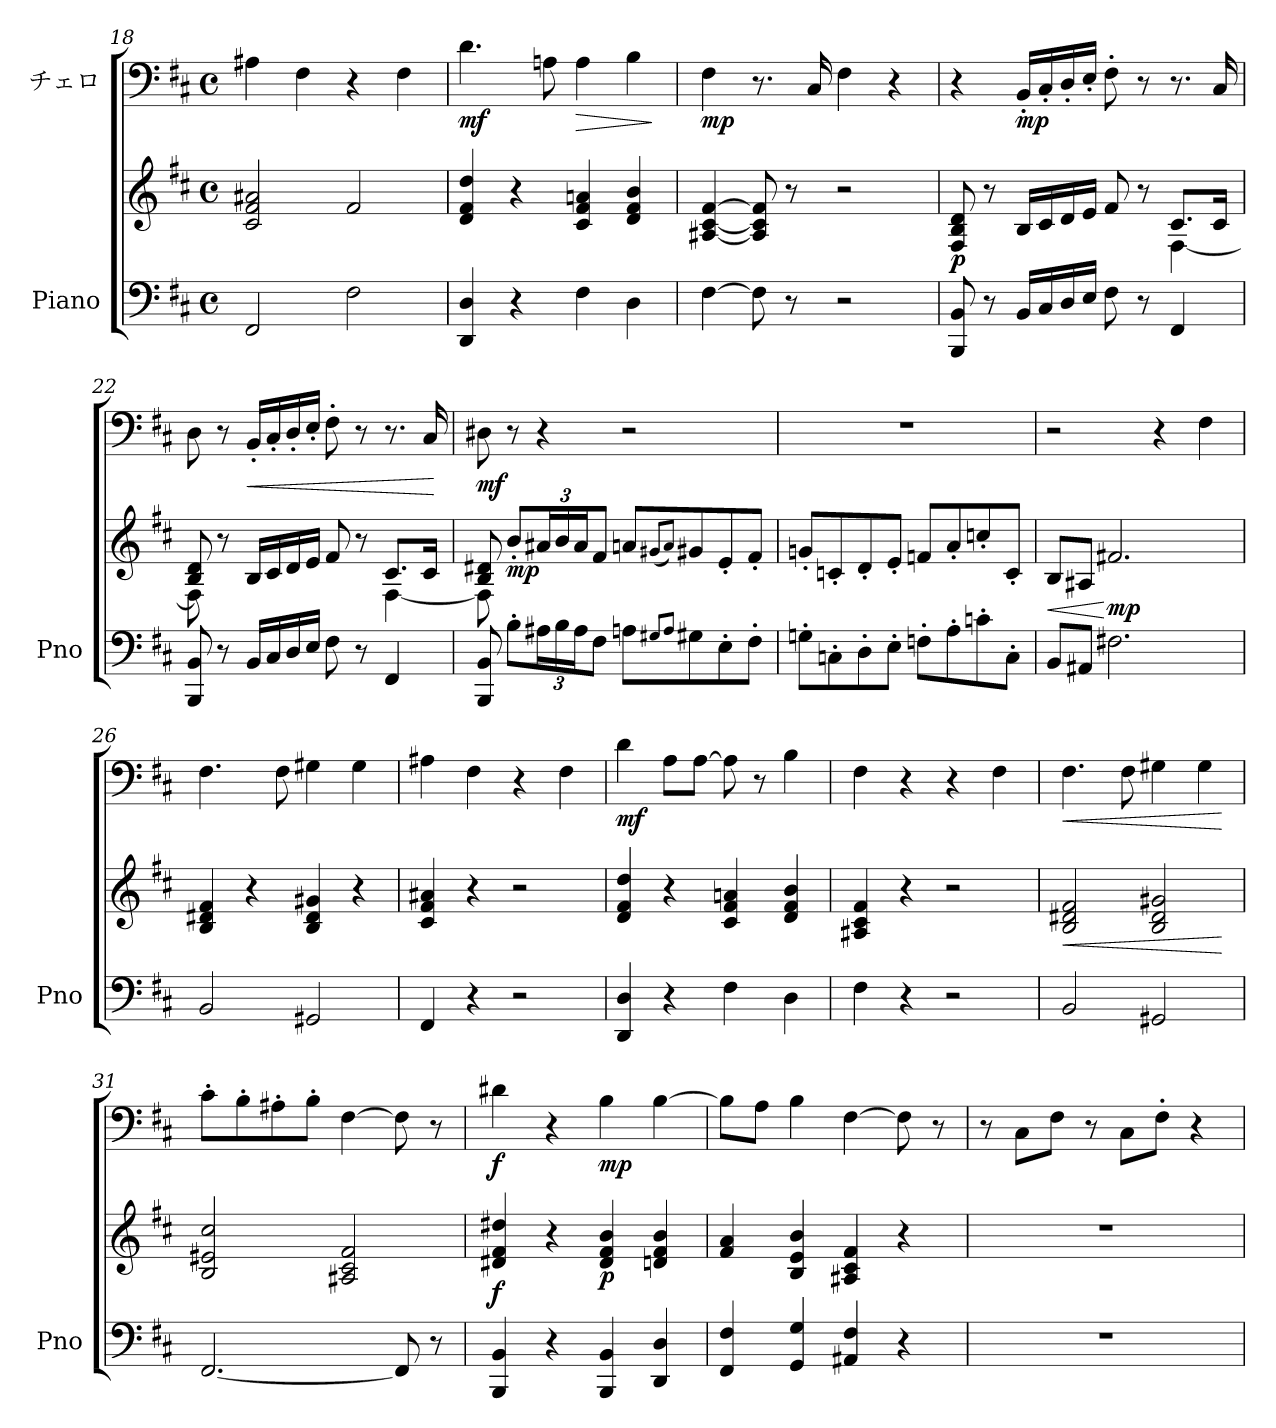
**kern	**kern	**dynam	**kern	**dynam
*part2	*part2	*part2	*part1	*part1
*staff3	*staff2	*staff2/3	*staff1	*staff1
*I"Piano	*	*	*I"チェロ	*
*I'Pno	*	*	*	*
*clefF4	*clefG2	*	*clefF4	*
*k[f#c#]	*k[f#c#]	*	*k[f#c#]	*
*M4/4	*M4/4	*	*M4/4	*
*met(c)	*met(c)	*	*met(c)	*
=18	=18	=18	=18	=18
2FF#/	2c#/ 2f#/ 2a#X/	.	4A#X\	.
.	.	.	4F#\	.
2F#\	2f#/	.	4r	.
.	.	.	4F#\	.
=19	=19	=19	=19	=19
!	!	!	!	!LO:DY:b
4DD/ 4D/	4d/ 4f#/ 4dd/	.	4.d\	mf
4r	4r	.	.	.
.	.	.	8An\	.
!	!	!	!	!LO:HP:b
4F#\	4c#/ 4f#/ 4an/	.	4A\	>
4D\	4d/ 4f#/ 4b/	.	4B\	.
.	.	.	.	]
=20	=20	=20	=20	=20
!	!	!	!	!LO:DY:b
[4F#\	[4A#X/ [4c#/ [4f#/	.	4F#\	mp
*	*	*	*MM60	*
8F#\]	8A#/] 8c#/] 8f#/]	.	8.r	.
8r	8r	.	.	.
.	.	.	16C#/	.
2r	2r	.	4F#\	.
.	.	.	4r	.
!!LO:LB:g=z
=21	=21	=21	=21	=21
*	*	*	*MM105	*
*	*^	*	*	*
!	!	!	!LO:DY:b	!	!
8BBB/ 8BB/	8F#/ 8B/ 8d/	2.ryy	p	4r	.
8r	8r	.	.	.	.
!	!	!	!	!	!LO:DY:b
16BB/LL	16B/LL	.	.	16BB'/LL	mp
16C#/	16c#/	.	.	16C#'/	.
16D/	16d/	.	.	16D'/	.
16E/JJ	16e/JJ	.	.	16E'/JJ	.
8F#\	8f#/	.	.	8F#'\	.
8r	8r	.	.	8r	.
4FF#/	8.c#/L	[4F#\	.	8.r	.
.	16c#/Jk	.	.	16C#/	.
=22	=22	=22	=22	=22	=22
8BBB/ 8BB/	8B/ 8d/	8F#\]	.	8D\	.
8r	8r	8ryy	.	8r	.
!	!	!	!	!	!LO:HP:b
*	*v	*v	*	*	*
16BB/LL	16B/LL	.	16BB'/LL	<
16C#/	16c#/	.	16C#'/	.
16D/	16d/	.	16D'/	.
16E/JJ	16e/JJ	.	16E'/JJ	.
8F#\	8f#/	.	8F#'\	.
8r	8r	.	8r	.
*	*^	*	*	*
4FF#/	8.c#/L	[4F#\	.	8.r	.
.	16c#/Jk	.	.	16C#/	.
*	*v	*v	*	*	*
.	.	.	.	[
=23	=23	=23	=23	=23
*	*^	*	*	*
!	!	!	!	!	!LO:DY:b
8BBB/ 8BB/	8B/ 8d#X/	8F#\]	.	8D#X\	mf
!	!	!	!LO:DY:b	!	!
8B'\L	8b'/L	2..ryy	mp	8r	.
*Xbrackettup	*Xbrackettup	*	*	*	*
*	*	*	*	*MM125	*
24A#X\L	24a#X/L	.	.	4r	.
24B\	24b/	.	.	.	.
24A#\J	24a#/J	.	.	.	.
8F#\J	8f#/J	.	.	.	.
8An\L	8an/L	.	.	2r	.
8qG#X/L	(<8qg#X/L	.	.	.	.
8qA/J	8qa/J)	.	.	.	.
8G#\	8g#/	.	.	.	.
8E'\	8e'/	.	.	.	.
8F#'\J	8f#'/J	.	.	.	.
*	*v	*v	*	*	*
!!LO:LB:g=z
=24	=24	=24	=24	=24
*	*	*	*^	*
8Gn'\L	8gn'/L	.	1r	2.ryy	.
8Cn'\	8cn'/	.	.	.	.
8D'\	8d'/	.	.	.	.
8E'\J	8e'/J	.	.	.	.
8Fn'\L	8fn/L	.	.	.	.
8A'\	8a'/	.	.	.	.
*	*	*	*MM110	*	*
8cn'\	8ccn'/	.	.	4ryy	.
8C'\J	8c'/J	.	.	.	.
=25	=25	=25	=25	=25	=25
*	*	*	*MM80	*	*
!	!	!LO:HP:b	!	!	!
8BB/L	8B/L	<	2r	4ryy	.
8AA#X/J	8A#X/J	.	.	.	.
*	*	*	*MM70	*	*
!	!	!LO:DY:n=1:b	!	!	!
2.F#X\	2.f#X/	[ mp	.	2.ryy	.
.	.	.	4r	.	.
.	.	.	4F#\	.	.
*	*	*	*v	*v	*
=26	=26	=26	=26	=26
*	*	*	*MM100	*
2BB/	4B/ 4d#X/ 4f#/	.	4.F#\	.
.	4r	.	.	.
.	.	.	8F#\	.
2GG#X/	4B/ 4d#/ 4g#X/	.	4G#X\	.
.	4r	.	4G#\	.
=27	=27	=27	=27	=27
4FF#/	4c#/ 4f#/ 4a#X/	.	4A#X\	.
4r	4r	.	4F#\	.
2r	2r	.	4r	.
.	.	.	4F#\	.
=28	=28	=28	=28	=28
!	!	!	!	!LO:DY:b
4DD/ 4D/	4d/ 4f#/ 4dd/	.	4d\	mf
4r	4r	.	8A\L	.
.	.	.	[8A\J	.
4F#\	4c#/ 4f#/ 4an/	.	8A\]	.
.	.	.	8r	.
4D\	4d/ 4f#/ 4b/	.	4B\	.
!!LO:LB:g=z
=29	=29	=29	=29	=29
4F#\	4A#X/ 4c#/ 4f#/	.	4F#\	.
4r	4r	.	4r	.
2r	2r	.	4r	.
.	.	.	4F#\	.
=30	=30	=30	=30	=30
!	!	!LO:HP:b	!	!LO:HP:b
2BB/	2B/ 2d#X/ 2f#/	<	4.F#\	<
.	.	.	8F#\	.
2GG#X/	2B/ 2d#/ 2g#X/	.	4G#X\	.
.	.	.	4G#\	.
.	.	[	.	[
=31	=31	=31	=31	=31
*	*	*	*MM80	*
[2.FF#/	2B/ 2e#X/ 2cc#/	.	8c#'\L	.
.	.	.	8B'\	.
.	.	.	8A#X'\	.
.	.	.	8B'\J	.
.	2A#X/ 2c#/ 2f#/	.	[4F#\	.
8FF#/]	.	.	8F#\]	.
8r	.	.	8r	.
=32	=32	=32	=32	=32
!	!	!LO:DY:b	!	!LO:DY:b
4BBB/ 4BB/	4d#X/ 4f#/ 4dd#X/	f	4d#X\	f
4r	4r	.	4r	.
*	*	*	*MM105	*
!	!	!LO:DY:b	!	!LO:DY:b
4BBB/ 4BB/	4d#/ 4f#/ 4b/	p	4B\	mp
4DD/ 4D/	4dn/ 4f#/ 4b/	.	[4B\	.
=33	=33	=33	=33	=33
4FF#/ 4F#/	4f#/ 4a/	.	8B\L]	.
.	.	.	8A\J	.
4GG/ 4G/	4B/ 4e/ 4b/	.	4B\	.
4AA#X/ 4F#/	4A#X/ 4c#/ 4f#/	.	[4F#\	.
4r	4r	.	8F#\]	.
.	.	.	8r	.
!!LO:PB:g=z
=34	=34	=34	=34	=34
1r	1r	.	8r	.
.	.	.	8C#\L	.
*	*	*	*MM60	*
.	.	.	8F#\J	.
.	.	.	8r	.
.	.	.	8C#\L	.
.	.	.	8F#'\J	.
.	.	.	4r	.
=	=	=	=	=
*-	*-	*-	*-	*-
